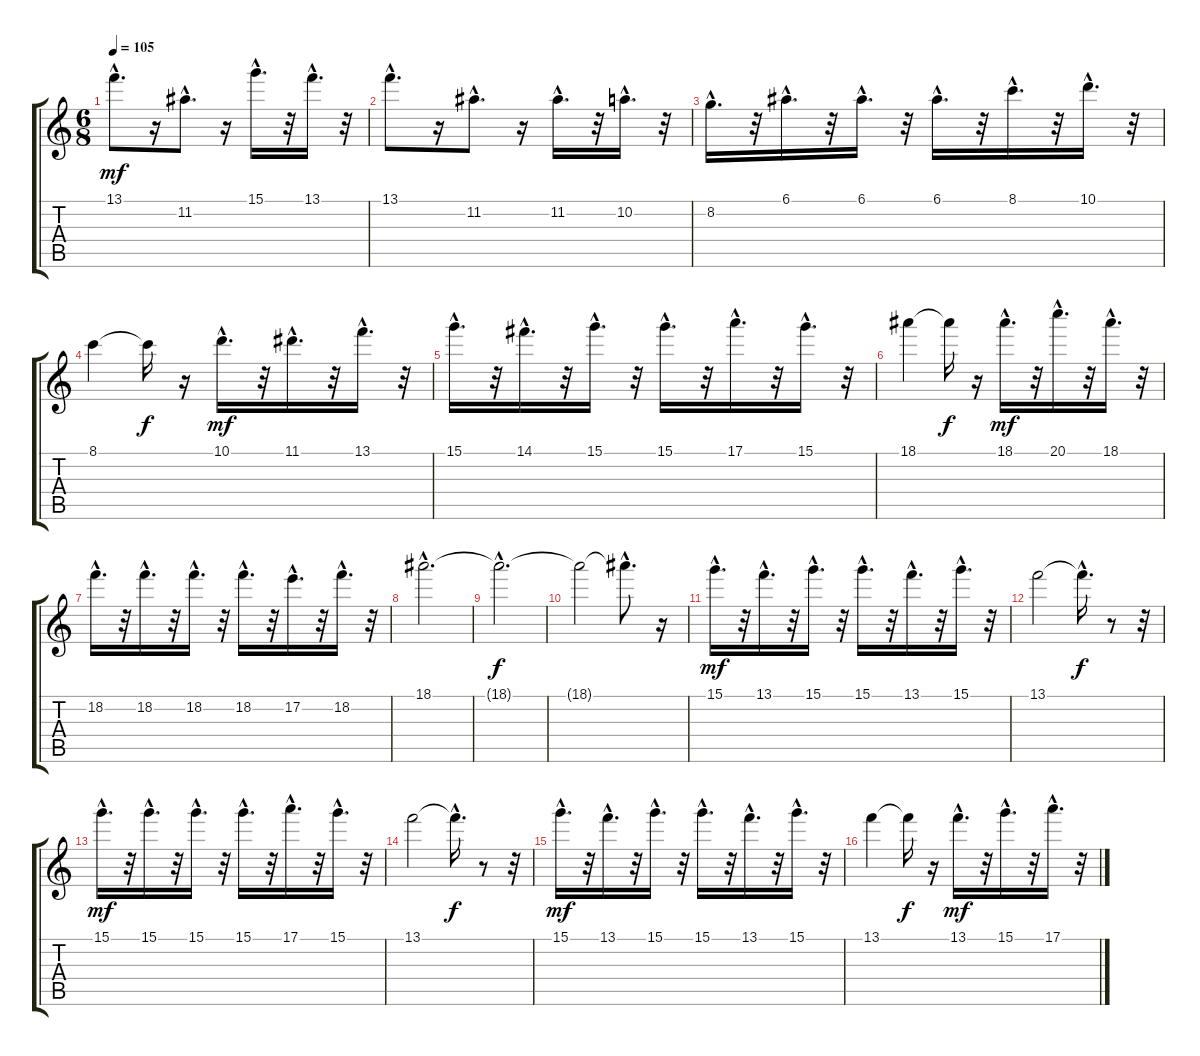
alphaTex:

\track "" {instrument electricguitarclean}
\staff {score tabs}
\tuning (E4 B3 G3 D3 A2 E2) {hide}
\ts (6 8)
\tempo 105
\clef g2
\ks c
13.1{hac}.8{d dy mf} r.16 11.2{hac}.8{d} r.16 15.1{hac}.16{d} r.32 13.1{hac}.16{d} r.32 |
13.1{hac}.8{d} r.16 11.2{hac}.8{d} r.16 11.2{hac}.16{d} r.32 10.2{hac}.16{d} r.32 |
8.2{hac}.16{d} r.32 6.1{hac}.16{d} r.32 6.1{hac}.16{d} r.32 6.1{hac}.16{d} r.32 8.1{hac}.16{d} r.32 10.1{hac}.16{d} r.32 |
8.1.4 8.1{t}.16{dy f} r.16 10.1{hac}.16{d dy mf} r.32 11.1{hac}.16{d} r.32 13.1{hac}.16{d} r.32 |
15.1{hac}.16{d} r.32 14.1{hac}.16{d} r.32 15.1{hac}.16{d} r.32 15.1{hac}.16{d} r.32 17.1{hac}.16{d} r.32 15.1{hac}.16{d} r.32 |
18.1.4 18.1{t}.16{dy f} r.16 18.1{hac}.16{d dy mf} r.32 20.1{hac}.16{d} r.32 18.1{hac}.16{d} r.32 |
18.2{hac}.16{d} r.32 18.2{hac}.16{d} r.32 18.2{hac}.16{d} r.32 18.2{hac}.16{d} r.32 17.2{hac}.16{d} r.32 18.2{hac}.16{d} r.32 |
18.1{hac}.2{d} |
18.1{hac t}.2{d dy f} |
18.1{t}.2 18.1{hac t}.8{d} r.16 |
15.1{hac}.16{d dy mf} r.32 13.1{hac}.16{d} r.32 15.1{hac}.16{d} r.32 15.1{hac}.16{d} r.32 13.1{hac}.16{d} r.32 15.1{hac}.16{d} r.32 |
13.1.2 13.1{hac t}.16{d dy f} r.8 r.32 |
15.1{hac}.16{d dy mf} r.32 15.1{hac}.16{d} r.32 15.1{hac}.16{d} r.32 15.1{hac}.16{d} r.32 17.1{hac}.16{d} r.32 15.1{hac}.16{d} r.32 |
13.1.2 13.1{hac t}.16{d dy f} r.8 r.32 |
15.1{hac}.16{d dy mf} r.32 13.1{hac}.16{d} r.32 15.1{hac}.16{d} r.32 15.1{hac}.16{d} r.32 13.1{hac}.16{d} r.32 15.1{hac}.16{d} r.32 |
13.1.4 13.1{t}.16{dy f} r.16 13.1{hac}.16{d dy mf} r.32 15.1{hac}.16{d} r.32 17.1{hac}.16{d} r.32
